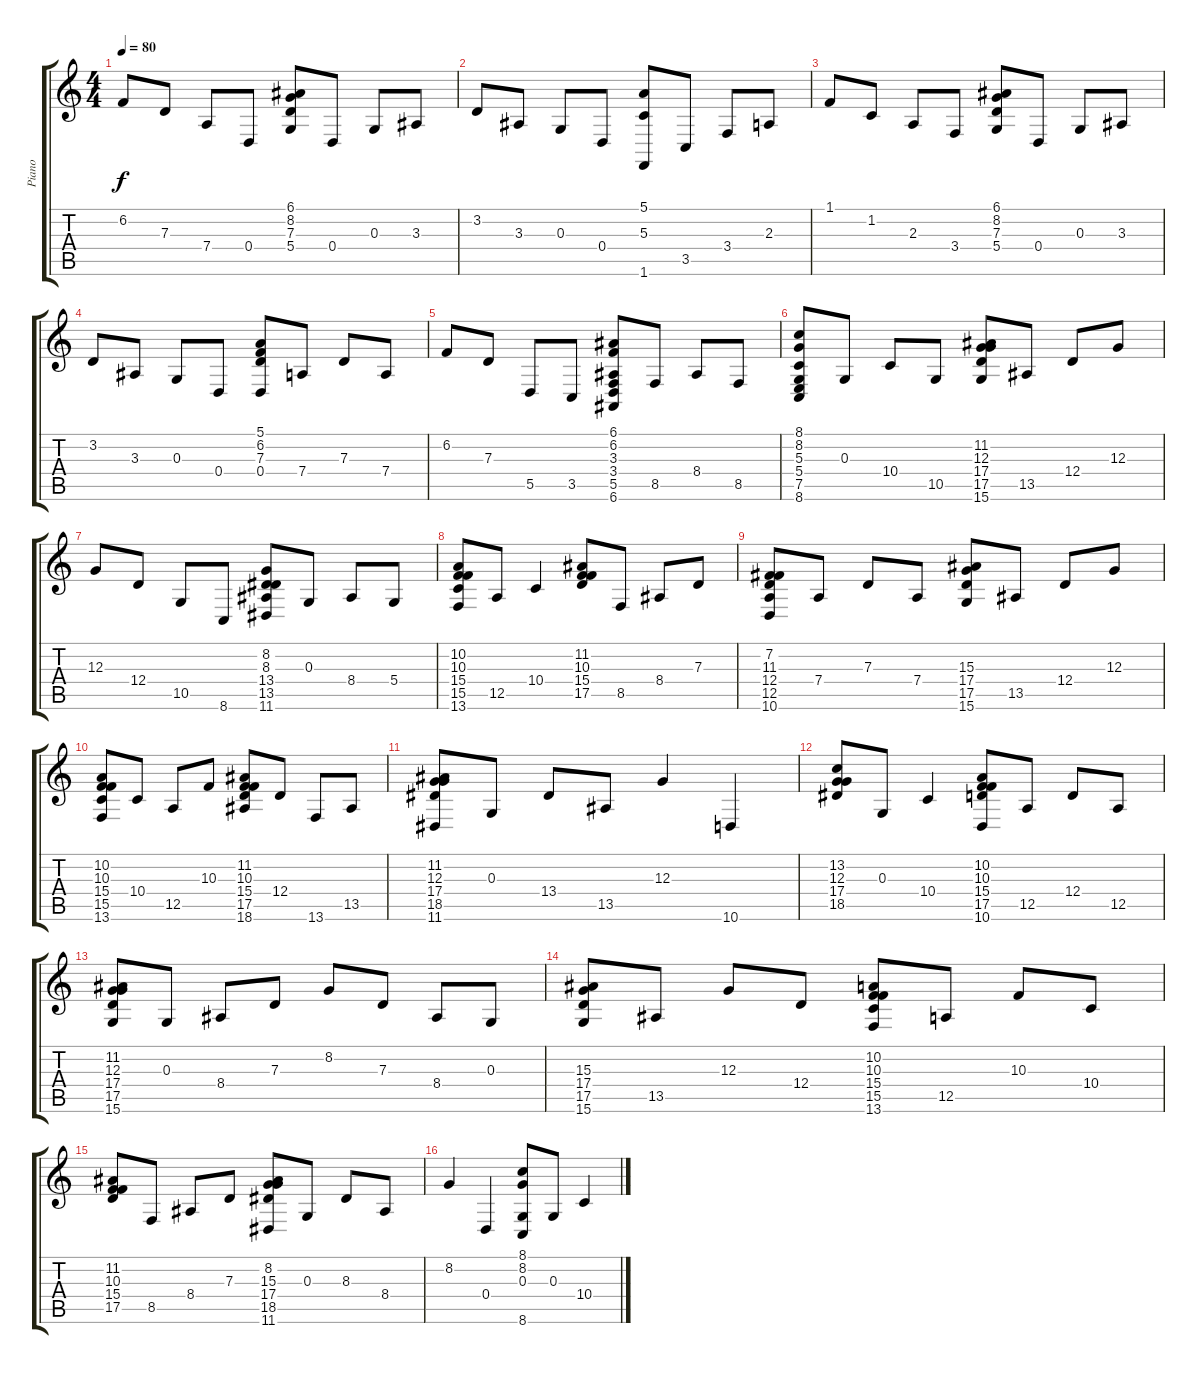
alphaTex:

\track ("Piano" "Piano") {instrument brightacousticpiano}
\staff {score tabs}
\tuning (E4 B3 G3 D3 A2 E2) {hide}
\ts (4 4)
\tempo 80
\clef g2
\ks c
6.2.8{dy f} 7.3.8 7.4.8 0.4.8 (6.1 8.2 7.3 5.4).8 0.4.8 0.3.8 3.3.8 |
3.2.8 3.3.8 0.3.8 0.4.8 (5.1 5.3 1.6).8 3.5.8 3.4.8 2.3.8 |
1.1.8 1.2.8 2.3.8 3.4.8 (6.1 8.2 7.3 5.4).8 0.4.8 0.3.8 3.3.8 |
3.2.8 3.3.8 0.3.8 0.4.8 (5.1 6.2 7.3 0.4).8 7.4.8 7.3.8 7.4.8 |
6.2.8 7.3.8 5.5.8 3.5.8 (6.1 6.2 3.3 3.4 5.5 6.6).8{balance 3} 8.5.8 8.4.8 8.5.8 |
(8.1 8.2 5.3 5.4 7.5 8.6).8 0.3.8 10.4.8 10.5.8 (11.2 12.3 17.4 17.5 15.6).8 13.5.8 12.4.8 12.3.8 |
12.3.8 12.4.8 10.5.8 8.6.8 (8.2 8.3 13.4 13.5 11.6).8 0.3.8 8.4.8 5.4.8 |
(10.2 10.3 15.4 15.5 13.6).8 12.5.8 10.4.4 (11.2 10.3 15.4 17.5).8 8.5.8 8.4.8 7.3.8 |
(7.2 11.3 12.4 12.5 10.6).8 7.4.8 7.3.8 7.4.8 (15.3 17.4 17.5 15.6).8 13.5.8 12.4.8 12.3.8 |
(10.2 10.3 15.4 15.5 13.6).8 10.4.8 12.5.8 10.3.8 (11.2 10.3 15.4 17.5 18.6).8 12.4.8 13.6.8 13.5.8 |
(11.2 12.3 17.4 18.5 11.6).8 0.3.8 13.4.8 13.5.8 12.3.4 10.6.4 |
(13.2 12.3 17.4 18.5).8 0.3.8 10.4.4 (10.2 10.3 15.4 17.5 10.6).8 12.5.8 12.4.8 12.5.8 |
(11.2 12.3 17.4 17.5 15.6).8 0.3.8 8.4.8 7.3.8 8.2.8 7.3.8 8.4.8 0.3.8 |
(15.3 17.4 17.5 15.6).8 13.5.8 12.3.8 12.4.8 (10.2 10.3 15.4 15.5 13.6).8 12.5.8 10.3.8 10.4.8 |
(11.2 10.3 15.4 17.5).8 8.5.8 8.4.8 7.3.8 (8.2 15.3 17.4 18.5 11.6).8 0.3.8 8.3.8 8.4.8 |
8.2.4 0.4.4 (8.1 8.2 0.3 8.6).8 0.3.8 10.4.4
